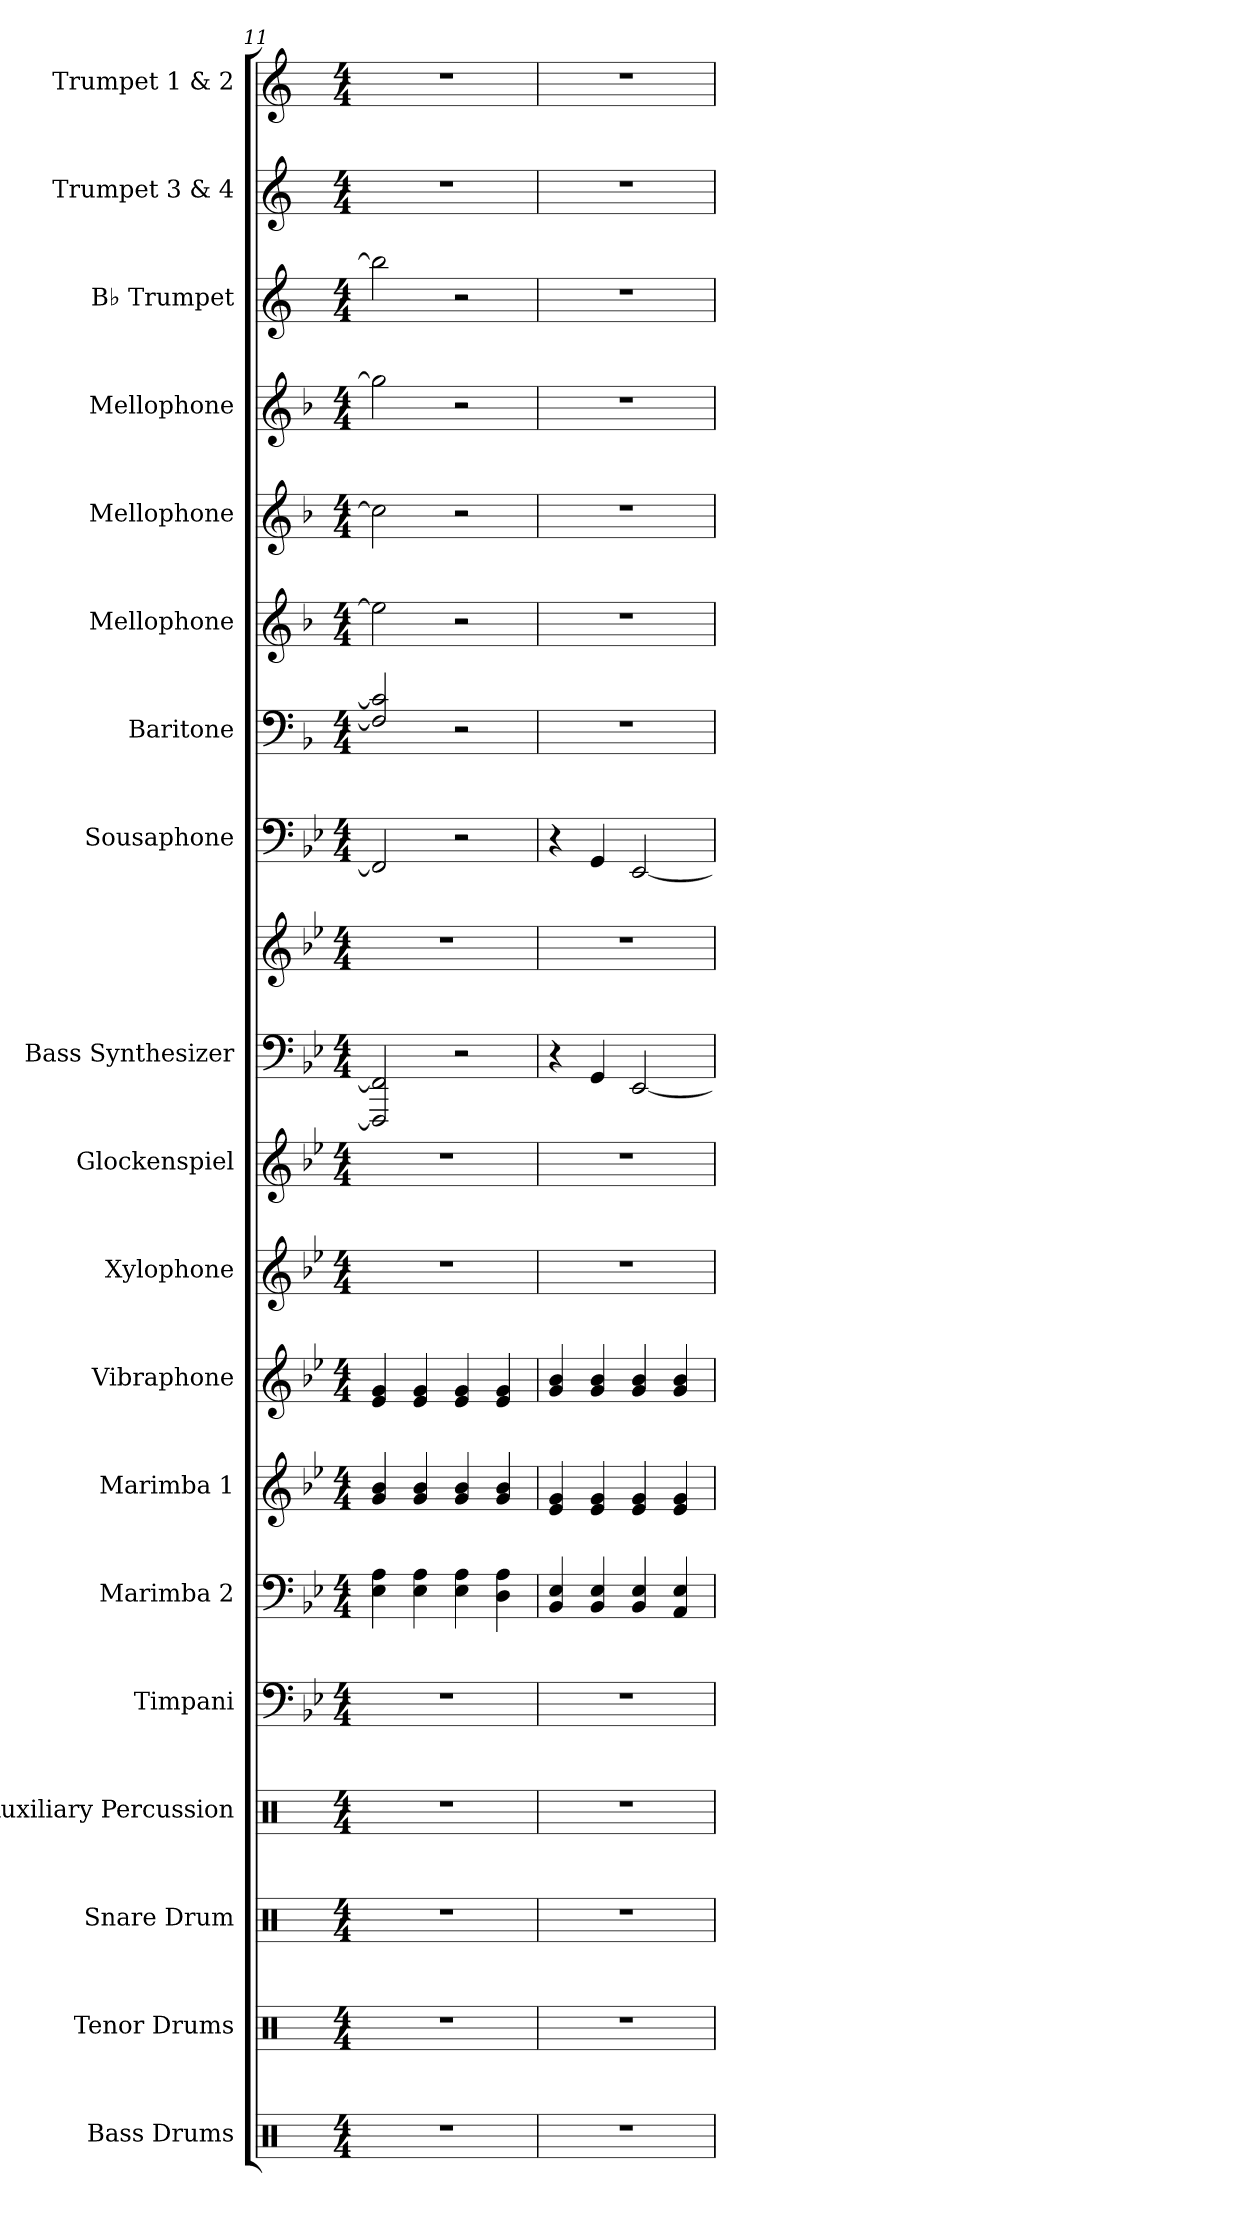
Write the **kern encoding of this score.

**kern	**kern	**kern	**kern	**kern	**kern	**kern	**kern	**kern	**kern	**kern	**kern	**kern	**kern	**kern	**kern	**kern	**kern	**kern	**kern
*part19	*part18	*part17	*part16	*part15	*part14	*part13	*part12	*part11	*part10	*part9	*part9	*part8	*part7	*part6	*part5	*part4	*part3	*part2	*part1
*staff20	*staff19	*staff18	*staff17	*staff16	*staff15	*staff14	*staff13	*staff12	*staff11	*staff10	*staff9	*staff8	*staff7	*staff6	*staff5	*staff4	*staff3	*staff2	*staff1
*I"Bass Drums	*I"Tenor Drums	*I"Snare Drum	*I"Auxiliary Percussion	*I"Timpani	*I"Marimba 2	*I"Marimba 1	*I"Vibraphone	*I"Xylophone	*I"Glockenspiel	*I"Bass Synthesizer	*	*I"Sousaphone	*I"Baritone	*I"Mellophone	*I"Mellophone	*I"Mellophone	*I"B♭ Trumpet	*I"Trumpet 3 &amp; 4	*I"Trumpet 1 &amp; 2
*I'B.D.	*I'T.D.	*I'S.D.	*I'Aux. Perc.	*I'Timp.	*I'Mrm. 2	*I'Mrm. 1	*I'Vib.	*I'Xyl.	*I'Glk.	*I'Synth.	*	*	*I'Bar.	*I'Mello	*I'Mello	*I'Mph.	*I'B♭ Tpt.	*I'Tpt. 3&amp;4	*I'Tpt. 1&amp;2
*clefX	*clefX	*clefX	*clefX	*clefF4	*clefF4	*clefG2	*clefG2	*clefG2	*clefG2	*clefF4	*clefG2	*clefF4	*clefF4	*clefG2	*clefG2	*clefG2	*clefG2	*clefG2	*clefG2
*	*	*	*	*	*	*	*	*ITrd-7c-12	*ITrd-14c-24	*	*	*	*ITrd4c7	*ITrd4c7	*ITrd4c7	*ITrd4c7	*ITrd1c2	*ITrd1c2	*ITrd1c2
*k[]	*k[]	*k[]	*k[]	*k[b-e-]	*k[b-e-]	*k[b-e-]	*k[b-e-]	*k[b-e-]	*k[b-e-]	*k[b-e-]	*k[b-e-]	*k[b-e-]	*k[b-e-]	*k[b-e-]	*k[b-e-]	*k[b-e-]	*k[b-e-]	*k[b-e-]	*k[b-e-]
*M4/4	*M4/4	*M4/4	*M4/4	*M4/4	*M4/4	*M4/4	*M4/4	*M4/4	*M4/4	*M4/4	*M4/4	*M4/4	*M4/4	*M4/4	*M4/4	*M4/4	*M4/4	*M4/4	*M4/4
=11	=11	=11	=11	=11	=11	=11	=11	=11	=11	=11	=11	=11	=11	=11	=11	=11	=11	=11	=11
1r	1r	1r	1r	1r	4E-\ 4A\	4g/ 4b-/	4e-/ 4g/	1r	1r	2FFF/] 2FF/]	1r	2FF/]	2BB-/] 2F/]	2a\]	2f\]	2cc\]	2aa\]	1r	1r
.	.	.	.	.	4E-\ 4A\	4g/ 4b-/	4e-/ 4g/	.	.	.	.	.	.	.	.	.	.	.	.
.	.	.	.	.	4E-\ 4A\	4g/ 4b-/	4e-/ 4g/	.	.	2r	.	2r	2r	2r	2r	2r	2r	.	.
.	.	.	.	.	4D\ 4A\	4g/ 4b-/	4e-/ 4g/	.	.	.	.	.	.	.	.	.	.	.	.
=12	=12	=12	=12	=12	=12	=12	=12	=12	=12	=12	=12	=12	=12	=12	=12	=12	=12	=12	=12
1r	1r	1r	1r	1r	4BB-/ 4E-/	4e-/ 4g/	4g/ 4b-/	1r	1r	4r	1r	4r	1r	1r	1r	1r	1r	1r	1r
.	.	.	.	.	4BB-/ 4E-/	4e-/ 4g/	4g/ 4b-/	.	.	4GG/	.	4GG/	.	.	.	.	.	.	.
.	.	.	.	.	4BB-/ 4E-/	4e-/ 4g/	4g/ 4b-/	.	.	[2EE-/	.	[2EE-/	.	.	.	.	.	.	.
.	.	.	.	.	4AA/ 4E-/	4e-/ 4g/	4g/ 4b-/	.	.	.	.	.	.	.	.	.	.	.	.
=	=	=	=	=	=	=	=	=	=	=	=	=	=	=	=	=	=	=	=
*-	*-	*-	*-	*-	*-	*-	*-	*-	*-	*-	*-	*-	*-	*-	*-	*-	*-	*-	*-
